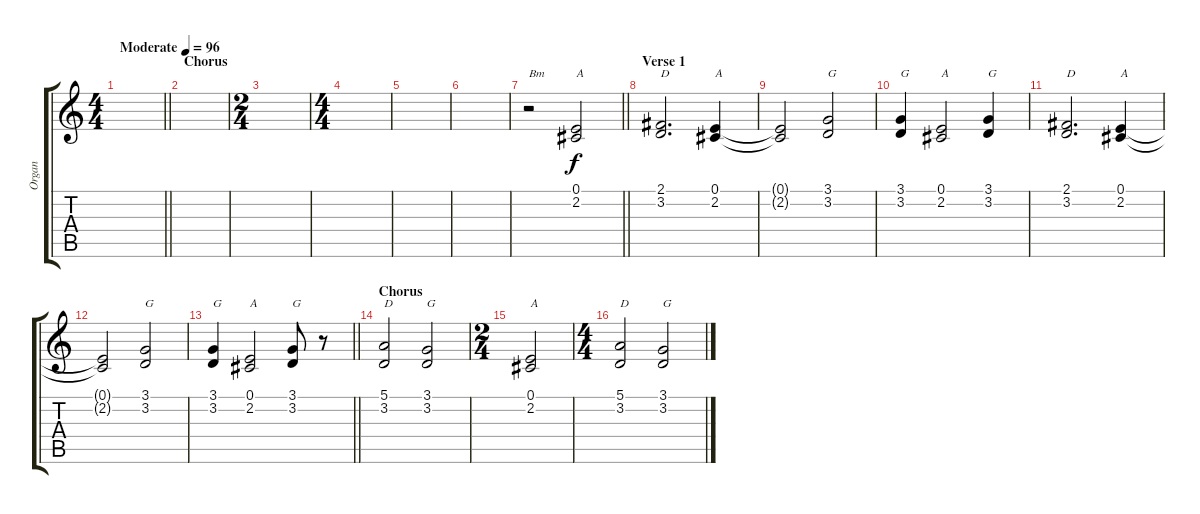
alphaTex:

\track ("Organ" "Organ") {instrument percussiveorgan}
\staff {score tabs}
\tuning (E4 B3 G3 D3 A2 E2) {hide}
\ts (4 4)
\tempo (96 "Moderate")
\clef g2
\barLineRight lightlight
\ks c
|
\section ("" "Chorus")
|
\ts (2 4)
|
\ts (4 4)
|
|
|
\barLineRight lightlight
r.2{txt "Bm"} (0.1 2.2).2{txt "A"} |
\section ("" "Verse 1")
(2.1 3.2).2{d txt "D"} (0.1 2.2).4{txt "A"} |
(0.1{t} 2.2{t}).2 (3.1 3.2).2{txt "G"} |
(3.1 3.2).4{txt "G"} (0.1 2.2).2{txt "A"} (3.1 3.2).4{txt "G"} |
(2.1 3.2).2{d txt "D"} (0.1 2.2).4{txt "A"} |
(0.1{t} 2.2{t}).2 (3.1 3.2).2{txt "G"} |
\barLineRight lightlight
(3.1 3.2).4{txt "G"} (0.1 2.2).2{txt "A"} (3.1 3.2).8{txt "G"} r.8 |
\section ("" "Chorus")
(5.1 3.2).2{txt "D"} (3.1 3.2).2{txt "G"} |
\ts (2 4)
(0.1 2.2).2{txt "A"} |
\ts (4 4)
(5.1 3.2).2{txt "D"} (3.1 3.2).2{txt "G"}
